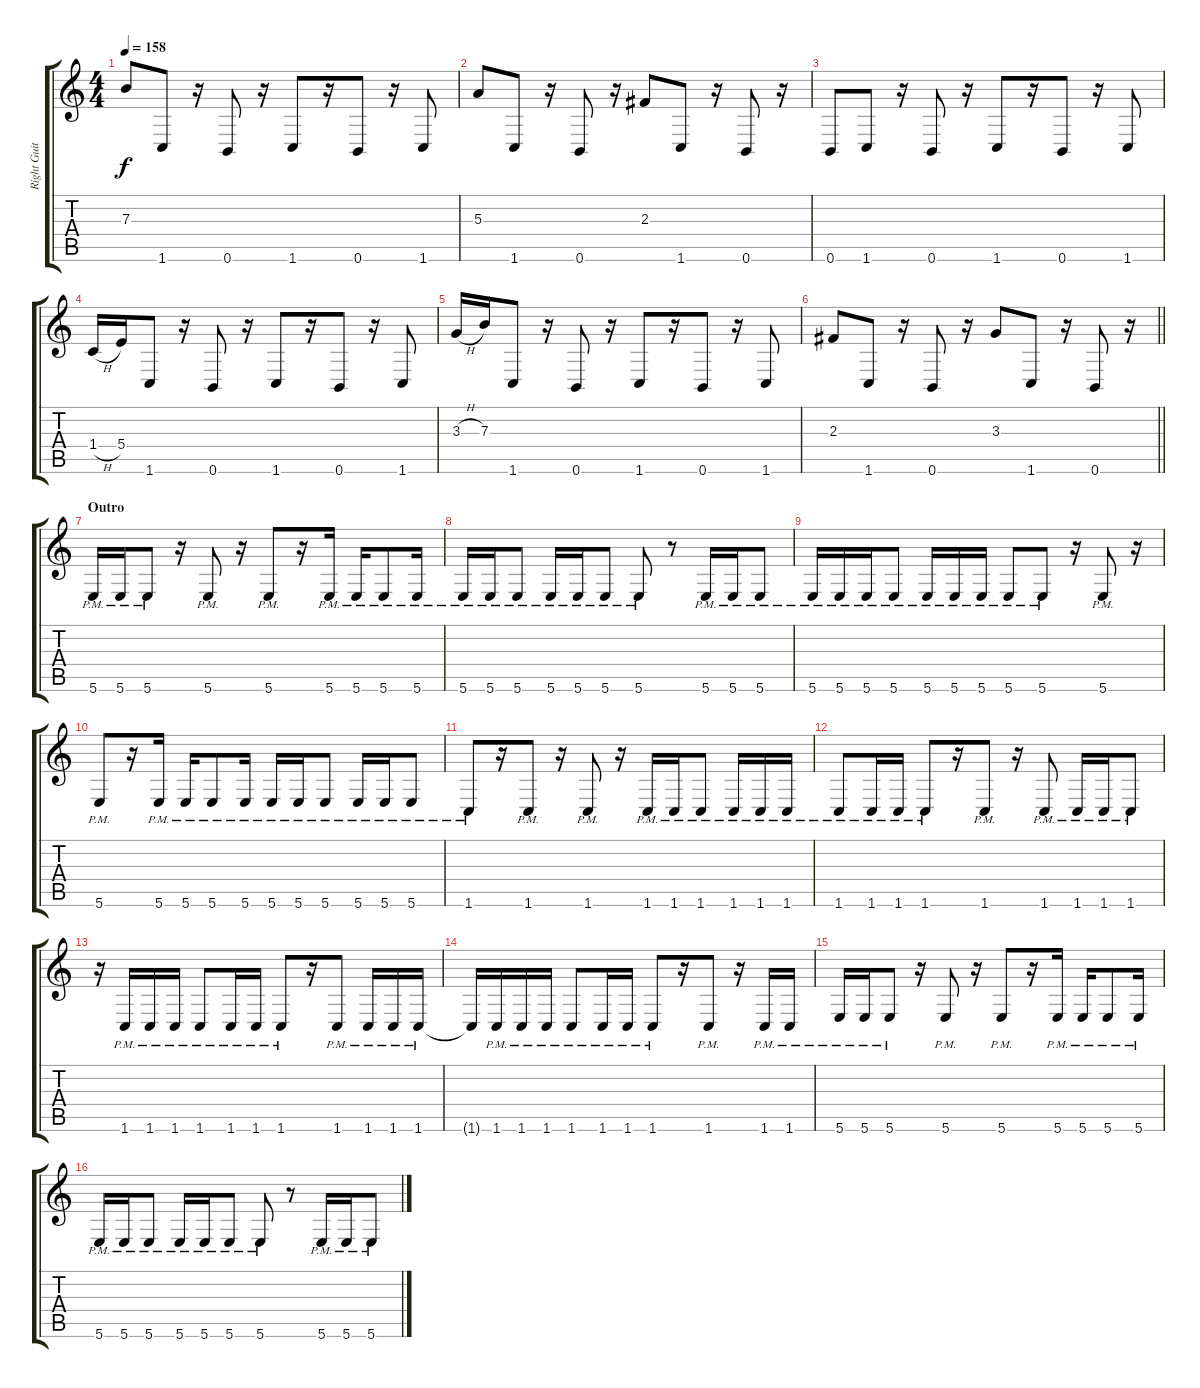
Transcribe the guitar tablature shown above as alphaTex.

\track ("Right Guitar" "Right Guit") {instrument distortionguitar}
\staff {score tabs}
\tuning (Db4 Ab3 E3 B2 Gb2 B1) {hide}
\ts (4 4)
\tempo 158
\clef g2
\ks c
7.3.8{dy f} 1.6.8 r.16 0.6.8 r.16 1.6.8 r.16 0.6.8 r.16 1.6.8 |
5.3.8 1.6.8 r.16 0.6.8 r.16 2.3.8 1.6.8 r.16 0.6.8 r.16 |
0.6.8 1.6.8 r.16 0.6.8 r.16 1.6.8 r.16 0.6.8 r.16 1.6.8 |
1.4{h}.16 5.4.16 1.6.8 r.16 0.6.8 r.16 1.6.8 r.16 0.6.8 r.16 1.6.8 |
3.3{h}.16 7.3.16 1.6.8 r.16 0.6.8 r.16 1.6.8 r.16 0.6.8 r.16 1.6.8 |
\barLineRight lightlight
2.3.8 1.6.8 r.16 0.6.8 r.16 3.3.8 1.6.8 r.16 0.6.8 r.16 |
\section ("" "Outro")
5.6{pm}.16 5.6{pm}.16 5.6{pm}.8 r.16 5.6{pm}.8 r.16 5.6{pm}.8 r.16 5.6{pm}.16 5.6{pm}.16 5.6{pm}.8 5.6{pm}.16 |
5.6{pm}.16 5.6{pm}.16 5.6{pm}.8 5.6{pm}.16 5.6{pm}.16 5.6{pm}.8 5.6{pm}.8 r.8 5.6{pm}.16 5.6{pm}.16 5.6{pm}.8 |
5.6{pm}.16 5.6{pm}.16 5.6{pm}.16 5.6{pm}.8 5.6{pm}.16 5.6{pm}.16 5.6{pm}.16 5.6{pm}.8 5.6{pm}.8 r.16 5.6{pm}.8 r.16 |
5.6{pm}.8 r.16 5.6{pm}.16 5.6{pm}.16 5.6{pm}.8 5.6{pm}.16 5.6{pm}.16 5.6{pm}.16 5.6{pm}.8 5.6{pm}.16 5.6{pm}.16 5.6{pm}.8 |
1.6{pm}.8 r.16 1.6{pm}.8 r.16 1.6{pm}.8 r.16 1.6{pm}.16 1.6{pm}.16 1.6{pm}.8 1.6{pm}.16 1.6{pm}.16 1.6{pm}.16 |
1.6{pm}.8 1.6{pm}.16 1.6{pm}.16 1.6{pm}.8 r.16 1.6{pm}.8 r.16 1.6{pm}.8 1.6{pm}.16 1.6{pm}.16 1.6{pm}.8 |
r.16 1.6{pm}.16 1.6{pm}.16 1.6{pm}.16 1.6{pm}.8 1.6{pm}.16 1.6{pm}.16 1.6{pm}.8 r.16 1.6{pm}.8 1.6{pm}.16 1.6{pm}.16 1.6{pm}.16 |
1.6{t}.16 1.6{pm}.16 1.6{pm}.16 1.6{pm}.16 1.6{pm}.8 1.6{pm}.16 1.6{pm}.16 1.6{pm}.8 r.16 1.6{pm}.8 r.16 1.6{pm}.16 1.6{pm}.16 |
5.6{pm}.16 5.6{pm}.16 5.6{pm}.8 r.16 5.6{pm}.8 r.16 5.6{pm}.8 r.16 5.6{pm}.16 5.6{pm}.16 5.6{pm}.8 5.6{pm}.16 |
5.6{pm}.16 5.6{pm}.16 5.6{pm}.8 5.6{pm}.16 5.6{pm}.16 5.6{pm}.8 5.6{pm}.8 r.8 5.6{pm}.16 5.6{pm}.16 5.6{pm}.8
